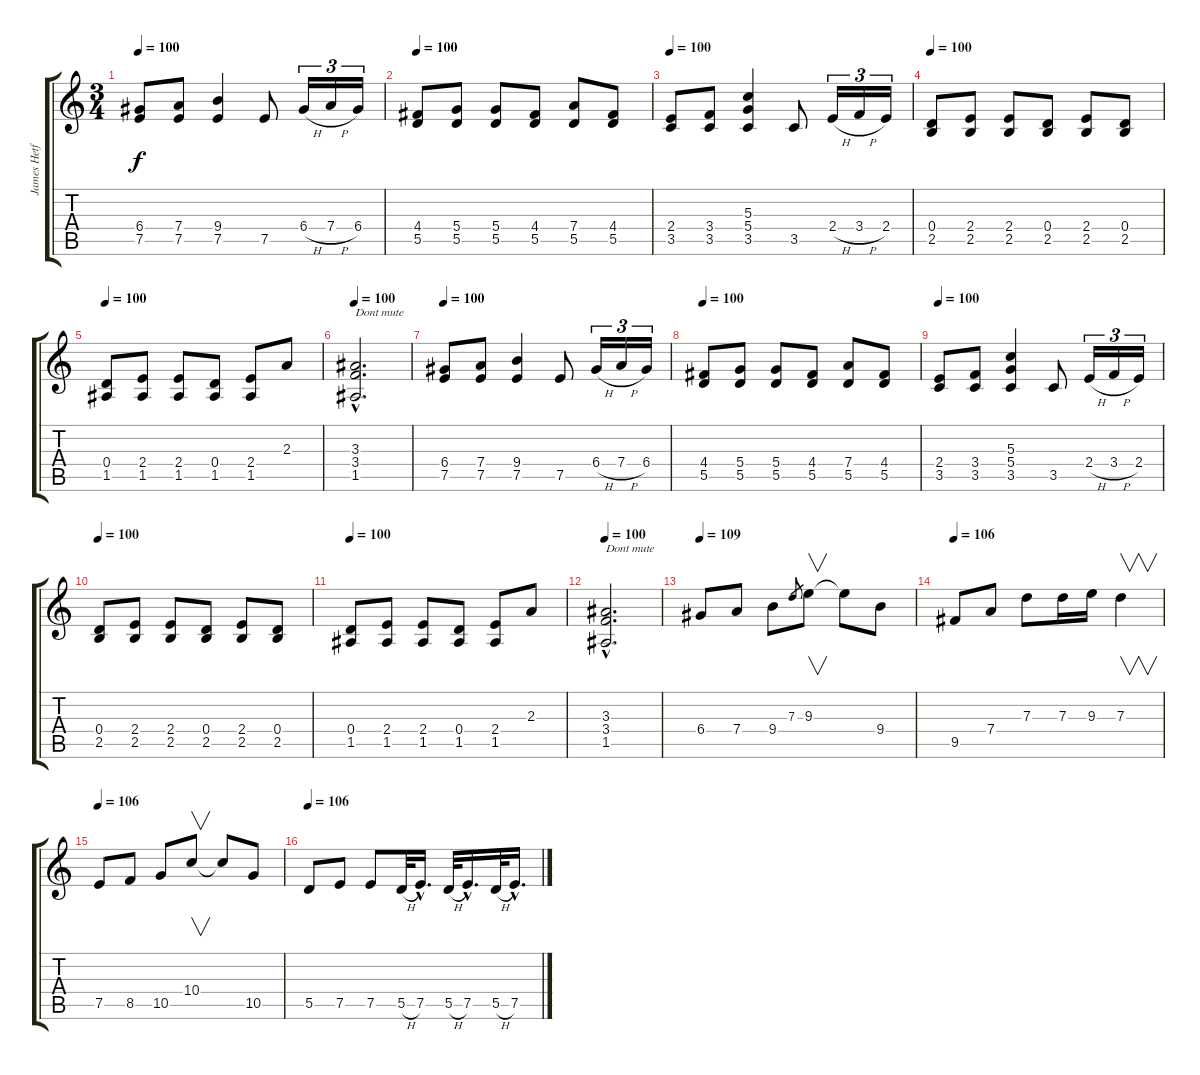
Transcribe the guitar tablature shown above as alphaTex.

\track ("James Hetfield Distortion" "James Hetf") {instrument distortionguitar}
\staff {score tabs}
\tuning (E4 B3 G3 D3 A2 E2) {hide}
\ts (3 4)
\tempo 100
\clef g2
\ks c
(6.4 7.5).8{dy f} (7.4 7.5).8 (9.4 7.5).4 7.5.8 6.4{h}.16{tu (3 2)} 7.4{h}.16{tu (3 2)} 6.4.16{tu (3 2)} |
\tempo 100
(4.4 5.5).8 (5.4 5.5).8 (5.4 5.5).8 (4.4 5.5).8 (7.4 5.5).8 (4.4 5.5).8 |
\tempo 100
(2.4 3.5).8 (3.4 3.5).8 (5.3 5.4 3.5).4 3.5.8 2.4{h}.16{tu (3 2)} 3.4{h}.16{tu (3 2)} 2.4.16{tu (3 2)} |
\tempo 100
(0.4 2.5).8 (2.4 2.5).8 (2.4 2.5).8 (0.4 2.5).8 (2.4 2.5).8 (0.4 2.5).8 |
\tempo 100
(0.4 1.5).8 (2.4 1.5).8 (2.4 1.5).8 (0.4 1.5).8 (2.4 1.5).8 2.3.8 |
\tempo 100
(3.3{hac} 3.4{hac} 1.5{hac}).2{d txt "Dont mute"} |
\tempo 100
(6.4 7.5).8 (7.4 7.5).8 (9.4 7.5).4 7.5.8 6.4{h}.16{tu (3 2)} 7.4{h}.16{tu (3 2)} 6.4.16{tu (3 2)} |
\tempo 100
(4.4 5.5).8 (5.4 5.5).8 (5.4 5.5).8 (4.4 5.5).8 (7.4 5.5).8 (4.4 5.5).8 |
\tempo 100
(2.4 3.5).8 (3.4 3.5).8 (5.3 5.4 3.5).4 3.5.8 2.4{h}.16{tu (3 2)} 3.4{h}.16{tu (3 2)} 2.4.16{tu (3 2)} |
\tempo 100
(0.4 2.5).8 (2.4 2.5).8 (2.4 2.5).8 (0.4 2.5).8 (2.4 2.5).8 (0.4 2.5).8 |
\tempo 100
(0.4 1.5).8 (2.4 1.5).8 (2.4 1.5).8 (0.4 1.5).8 (2.4 1.5).8 2.3.8 |
\tempo 100
(3.3{hac} 3.4{hac} 1.5{hac}).2{d txt "Dont mute"} |
\tempo 106
\tempo 109
6.4.8 7.4.8 9.4.8 7.3.8{gr} 9.3.8{v} 9.3{t}.8 9.4.8 |
\tempo 106
9.5.8 7.4.8 7.3.8 7.3.16 9.3.16 7.3.4{v} |
\tempo 106
7.5.8 8.5.8 10.5.8 10.4.8{v} 10.4{t}.8 10.5.8 |
\tempo 106
5.5.8 7.5.8 7.5.8 5.5{h}.32 7.5{hac}.16{d} 5.5{h}.32 7.5{hac}.16{d} 5.5{h}.32 7.5{hac}.16{d}
